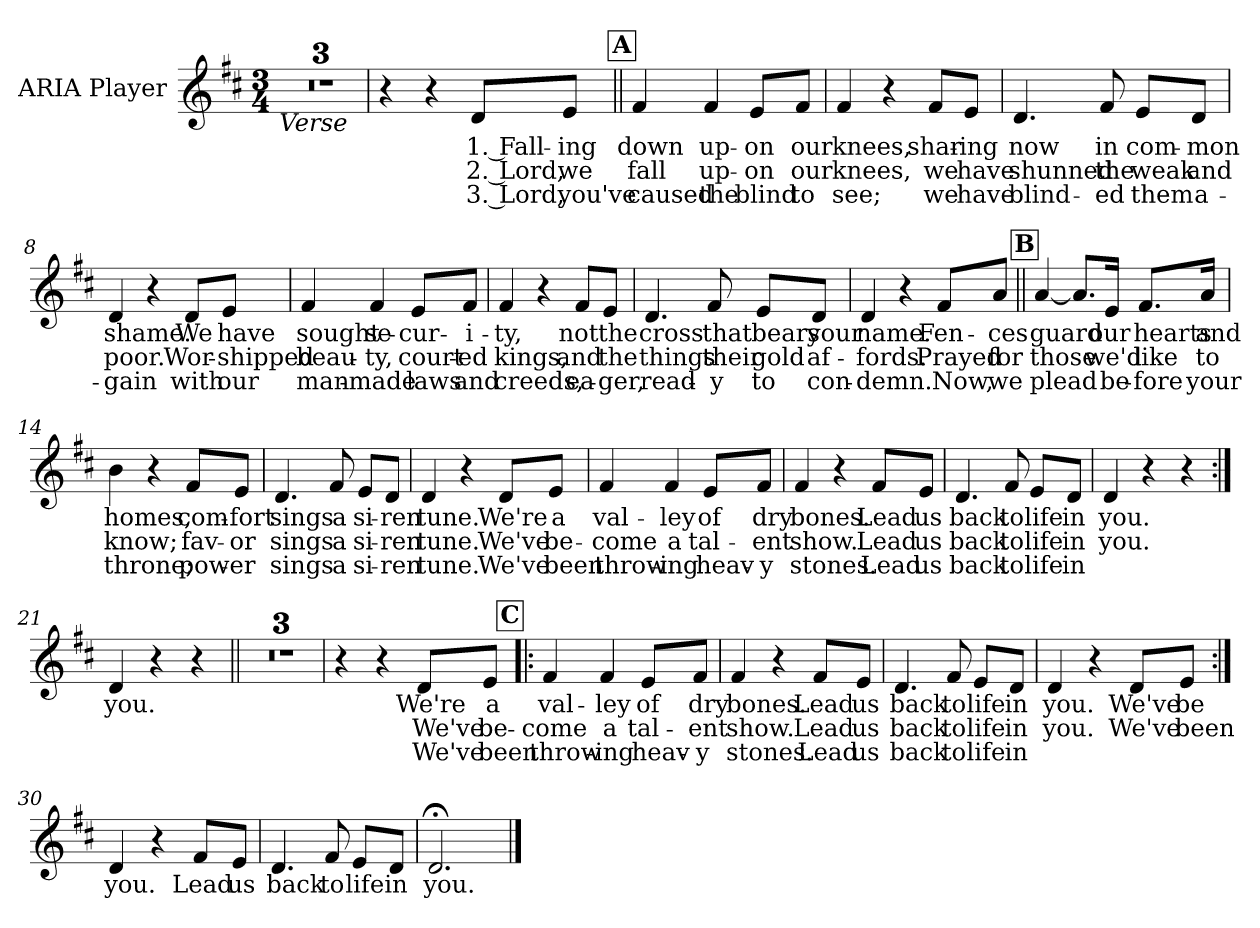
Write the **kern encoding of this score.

**kern	**text	**text	**text
*part1	*part1	*part1	*part1
*staff1	*staff1	*staff1	*staff1
*I"ARIA Player	*	*	*
*clefG2	*	*	*
*k[f#c#]	*	*	*
*M3/4	*	*	*
=1!|:	=1!|:	=1!|:	=1!|:
!LO:TX:b:i:t=Verse	!	!	!
2.r	.	.	.
=2	=2	=2	=2
2.r	.	.	.
=3	=3	=3	=3
2.r	.	.	.
=4	=4	=4	=4
4r	.	.	.
4r	.	.	.
!	!LO:LY:b	!LO:LY:b	!LO:LY:b
8d/L	1. Fall-	2. Lord,	3. Lord,
!	!LO:LY:b	!LO:LY:b	!LO:LY:b
8e/J	-ing	we	you've
!!LO:REH:place=s1:a:B:fs=14:t=A
=5||	=5||	=5||	=5||
!	!LO:LY:b	!LO:LY:b	!LO:LY:b
4f#/	down	fall	caused
!	!LO:LY:b	!LO:LY:b	!LO:LY:b
4f#/	up-	up-	the
!	!LO:LY:b	!LO:LY:b	!LO:LY:b
8e/L	-on	-on	blind
!	!LO:LY:b	!LO:LY:b	!LO:LY:b
8f#/J	our	our	to
!!LO:LB:g=z
=6	=6	=6	=6
!	!LO:LY:b	!LO:LY:b	!LO:LY:b
4f#/	knees,	knees,	see;
4r	.	.	.
!	!LO:LY:b	!LO:LY:b	!LO:LY:b
8f#/L	shar-	we	we
!	!LO:LY:b	!LO:LY:b	!LO:LY:b
8e/J	-ing	have	have
!!LO:LB:g=z
=7	=7	=7	=7
!	!LO:LY:b	!LO:LY:b	!LO:LY:b
4.d/	now	shunned	blind-
!	!LO:LY:b	!LO:LY:b	!LO:LY:b
8f#/	in	the	-ed
!	!LO:LY:b	!LO:LY:b	!LO:LY:b
8e/L	com-	weak	them
!	!LO:LY:b	!LO:LY:b	!LO:LY:b
8d/J	-mon	and	a-
=8	=8	=8	=8
!	!LO:LY:b	!LO:LY:b	!LO:LY:b
4d/	shame.	poor.	-gain
4r	.	.	.
!	!LO:LY:b	!LO:LY:b	!LO:LY:b
8d/L	We	Wor-	with
!	!LO:LY:b	!LO:LY:b	!LO:LY:b
8e/J	have	-shipped	our
=9	=9	=9	=9
!	!LO:LY:b	!LO:LY:b	!LO:LY:b
4f#/	sought	beau-	man-
!	!LO:LY:b	!LO:LY:b	!LO:LY:b
4f#/	se-	-ty,	-made
!	!LO:LY:b	!LO:LY:b	!LO:LY:b
8e/L	-cur-	court-	laws
!	!LO:LY:b	!LO:LY:b	!LO:LY:b
8f#/J	-i-	-ed	and
!!LO:LB:g=z
=10	=10	=10	=10
!	!LO:LY:b	!LO:LY:b	!LO:LY:b
4f#/	-ty,	kings,	creeds,
4r	.	.	.
!	!LO:LY:b	!LO:LY:b	!LO:LY:b
8f#/L	not	and	ea-
!	!LO:LY:b	!LO:LY:b	!LO:LY:b
8e/J	the	the	-ger,
!!LO:LB:g=z
=11	=11	=11	=11
!	!LO:LY:b	!LO:LY:b	!LO:LY:b
4.d/	cross	things	read-
!	!LO:LY:b	!LO:LY:b	!LO:LY:b
8f#/	that	their	-y
!	!LO:LY:b	!LO:LY:b	!LO:LY:b
8e/L	bears	gold	to
!	!LO:LY:b	!LO:LY:b	!LO:LY:b
8d/J	your	af-	con-
=12	=12	=12	=12
!	!LO:LY:b	!LO:LY:b	!LO:LY:b
4d/	name.	-fords.	-demn.
4r	.	.	.
!	!LO:LY:b	!LO:LY:b	!LO:LY:b
8f#/L	Fen-	Prayed	Now,
!	!LO:LY:b	!LO:LY:b	!LO:LY:b
8a/J	-ces	for	we
!!LO:REH:place=s1:a:B:fs=14:t=B
=13||	=13||	=13||	=13||
!	!LO:LY:b	!LO:LY:b	!LO:LY:b
[4a/	guard	those	plead
8.a/L]	.	.	.
!	!LO:LY:b	!LO:LY:b	!LO:LY:b
16e/Jk	our	we'd	be-
!	!LO:LY:b	!LO:LY:b	!LO:LY:b
8.f#/L	hearts	like	-fore
!	!LO:LY:b	!LO:LY:b	!LO:LY:b
16a/Jk	and	to	your
!!LO:LB:g=z
=14	=14	=14	=14
!	!LO:LY:b	!LO:LY:b	!LO:LY:b
4b\	homes,	know;	throne;
4r	.	.	.
!	!LO:LY:b	!LO:LY:b	!LO:LY:b
8f#/L	com-	fav-	pow-
!	!LO:LY:b	!LO:LY:b	!LO:LY:b
8e/J	-fort	-or	-er
!!LO:LB:g=z
=15	=15	=15	=15
!	!LO:LY:b	!LO:LY:b	!LO:LY:b
4.d/	sings	sings	sings
!	!LO:LY:b	!LO:LY:b	!LO:LY:b
8f#/	a	a	a
!	!LO:LY:b	!LO:LY:b	!LO:LY:b
8e/L	si-	si-	si-
!	!LO:LY:b	!LO:LY:b	!LO:LY:b
8d/J	-ren	-ren	-ren
=16	=16	=16	=16
!	!LO:LY:b	!LO:LY:b	!LO:LY:b
4d/	tune.	tune.	tune.
4r	.	.	.
!	!LO:LY:b	!LO:LY:b	!LO:LY:b
8d/L	We're	We've	We've
!	!LO:LY:b	!LO:LY:b	!LO:LY:b
8e/J	a	be-	been
=17	=17	=17	=17
!	!LO:LY:b	!LO:LY:b	!LO:LY:b
4f#/	val-	-come	throw-
!	!LO:LY:b	!LO:LY:b	!LO:LY:b
4f#/	-ley	a	-ing
!	!LO:LY:b	!LO:LY:b	!LO:LY:b
8e/L	of	tal-	heav-
!	!LO:LY:b	!LO:LY:b	!LO:LY:b
8f#/J	dry	-ent	-y
=18	=18	=18	=18
!	!LO:LY:b	!LO:LY:b	!LO:LY:b
4f#/	bones.	show.	stones.
4r	.	.	.
!	!LO:LY:b	!LO:LY:b	!LO:LY:b
8f#/L	Lead	Lead	Lead
!	!LO:LY:b	!LO:LY:b	!LO:LY:b
8e/J	us	us	us
!!LO:LB:g=z
=19	=19	=19	=19
!	!LO:LY:b	!LO:LY:b	!LO:LY:b
4.d/	back	back	back
!	!LO:LY:b	!LO:LY:b	!LO:LY:b
8f#/	to	to	to
!	!LO:LY:b	!LO:LY:b	!LO:LY:b
8e/L	life	life	life
!	!LO:LY:b	!LO:LY:b	!LO:LY:b
8d/J	in	in	in
!!LO:LB:g=z
=20	=20	=20	=20
!	!LO:LY:b	!LO:LY:b	!
4d/	you.	you.	.
4r	.	.	.
4r	.	.	.
=21:|!	=21:|!	=21:|!	=21:|!
!	!LO:LY:b	!	!
4d/	you.	.	.
4r	.	.	.
4r	.	.	.
=22||	=22||	=22||	=22||
2.r	.	.	.
=23	=23	=23	=23
2.r	.	.	.
=24	=24	=24	=24
2.r	.	.	.
=25	=25	=25	=25
4r	.	.	.
4r	.	.	.
!	!LO:LY:b	!LO:LY:b	!LO:LY:b
8d/L	We're	We've	We've
!	!LO:LY:b	!LO:LY:b	!LO:LY:b
8e/J	a	be-	been
!!LO:REH:place=s1:a:B:fs=14:t=C
=26!|:	=26!|:	=26!|:	=26!|:
!	!LO:LY:b	!LO:LY:b	!LO:LY:b
4f#/	val-	-come	throw-
!	!LO:LY:b	!LO:LY:b	!LO:LY:b
4f#/	-ley	a	-ing
!	!LO:LY:b	!LO:LY:b	!LO:LY:b
8e/L	of	tal-	heav-
!	!LO:LY:b	!LO:LY:b	!LO:LY:b
8f#/J	dry	-ent	-y
!!LO:LB:g=z
=27	=27	=27	=27
!	!LO:LY:b	!LO:LY:b	!LO:LY:b
4f#/	bones.	show.	stones.
4r	.	.	.
!	!LO:LY:b	!LO:LY:b	!LO:LY:b
8f#/L	Lead	Lead	Lead
!	!LO:LY:b	!LO:LY:b	!LO:LY:b
8e/J	us	us	us
=28	=28	=28	=28
!	!LO:LY:b	!LO:LY:b	!LO:LY:b
4.d/	back	back	back
!	!LO:LY:b	!LO:LY:b	!LO:LY:b
8f#/	to	to	to
!	!LO:LY:b	!LO:LY:b	!LO:LY:b
8e/L	life	life	life
!	!LO:LY:b	!LO:LY:b	!LO:LY:b
8d/J	in	in	in
=29	=29	=29	=29
!	!LO:LY:b	!LO:LY:b	!
4d/	you.	you.	.
4r	.	.	.
!	!LO:LY:b	!LO:LY:b	!
8d/L	We've	We've	.
!	!LO:LY:b	!LO:LY:b	!
8e/J	be	been	.
=30:|!	=30:|!	=30:|!	=30:|!
!	!LO:LY:b	!	!
4d/	you.	.	.
4r	.	.	.
!	!LO:LY:b	!	!
8f#/L	Lead	.	.
!	!LO:LY:b	!	!
8e/J	us	.	.
!!LO:LB:g=z
=31	=31	=31	=31
!	!LO:LY:b	!	!
4.d/	back	.	.
!	!LO:LY:b	!	!
8f#/	to	.	.
!	!LO:LY:b	!	!
8e/L	life	.	.
!	!LO:LY:b	!	!
8d/J	in	.	.
=32	=32	=32	=32
!	!LO:LY:b	!	!
2.d;</	you.	.	.
==	==	==	==
*-	*-	*-	*-
